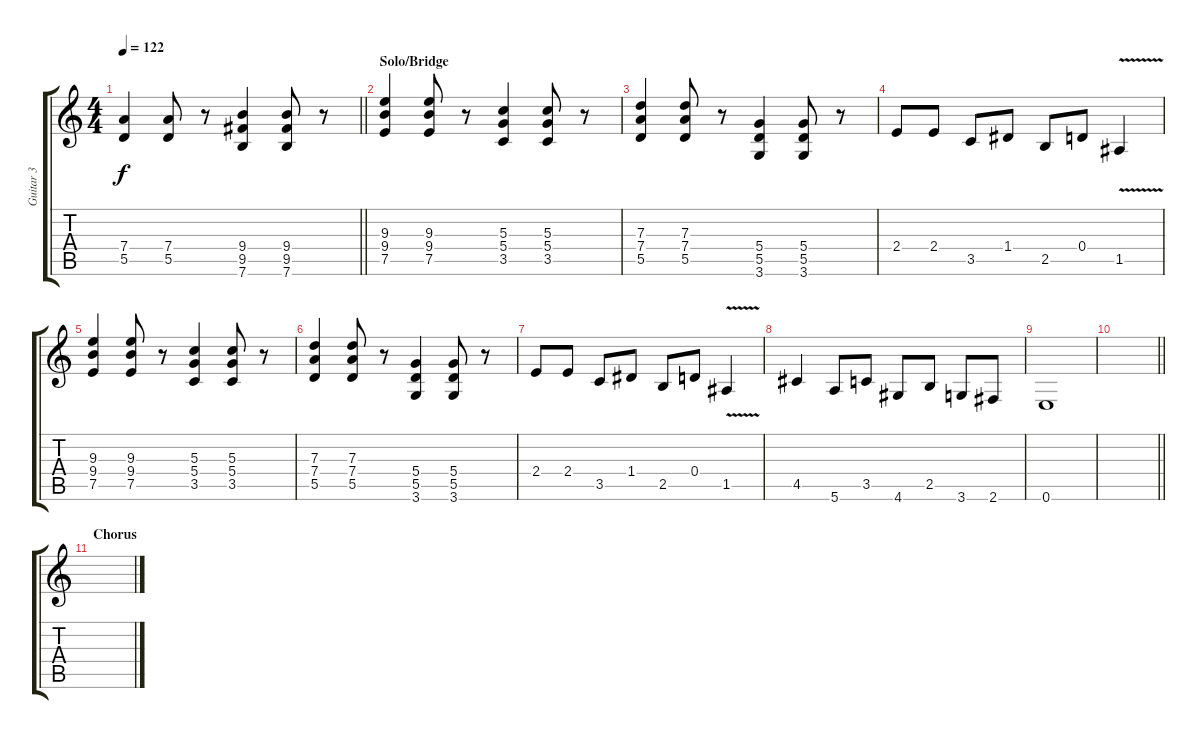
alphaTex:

\track ("Guitar 3" "Guitar 3") {instrument distortionguitar}
\staff {score tabs}
\tuning (E4 B3 G3 D3 A2 E2) {hide}
\ts (4 4)
\tempo 122
\clef g2
\barLineRight lightlight
\ks c
(7.4 5.5).4{dy f} (7.4 5.5).8 r.8 (9.4 9.5 7.6).4 (9.4 9.5 7.6).8 r.8 |
\section ("" "Solo/Bridge")
(9.3 9.4 7.5).4 (9.3 9.4 7.5).8 r.8 (5.3 5.4 3.5).4 (5.3 5.4 3.5).8 r.8 |
(7.3 7.4 5.5).4 (7.3 7.4 5.5).8 r.8 (5.4 5.5 3.6).4 (5.4 5.5 3.6).8 r.8 |
2.4.8 2.4.8 3.5.8 1.4.8 2.5.8 0.4.8 1.5{v}.4 |
(9.3 9.4 7.5).4 (9.3 9.4 7.5).8 r.8 (5.3 5.4 3.5).4 (5.3 5.4 3.5).8 r.8 |
(7.3 7.4 5.5).4 (7.3 7.4 5.5).8 r.8 (5.4 5.5 3.6).4 (5.4 5.5 3.6).8 r.8 |
2.4.8 2.4.8 3.5.8 1.4.8 2.5.8 0.4.8 1.5{v}.4 |
4.5.4 5.6.8 3.5.8 4.6.8 2.5.8 3.6.8 2.6.8 |
0.6.1 |
\barLineRight lightlight
|
\section ("" "Chorus")
